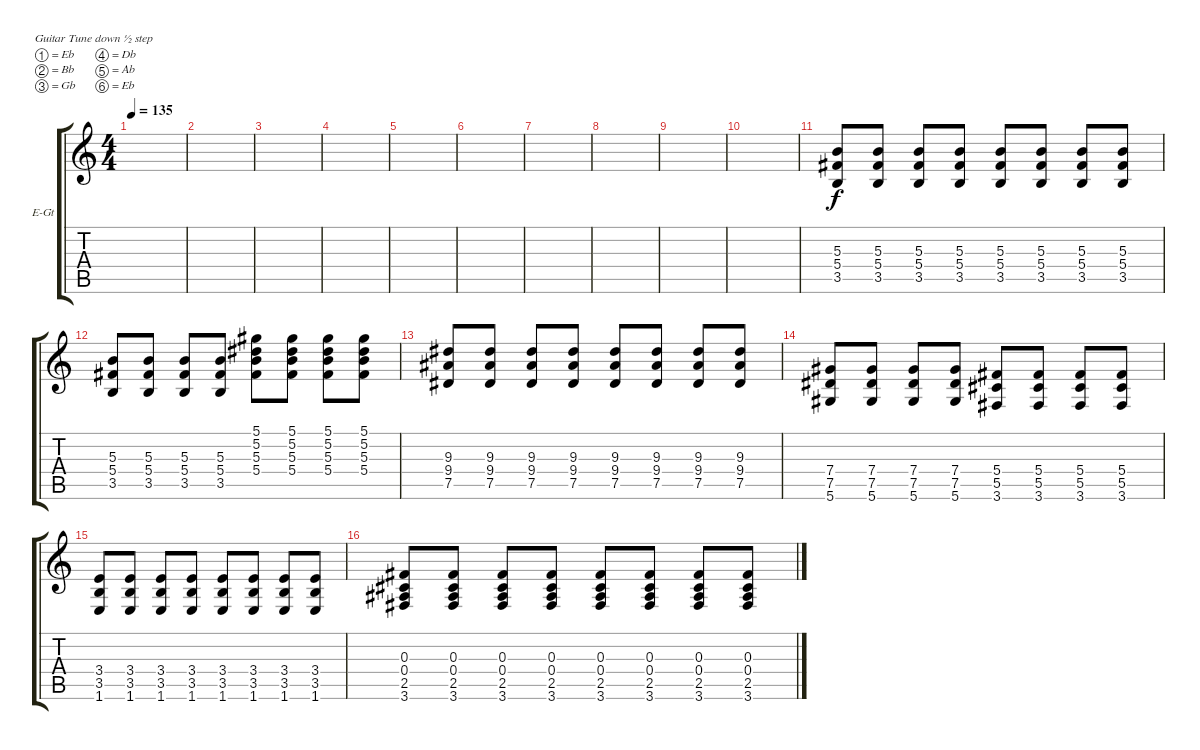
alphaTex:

\defaultSystemsLayout 4
\bracketExtendMode groupsimilarinstruments
\firstSystemTrackNameOrientation horizontal
\otherSystemsTrackNameOrientation horizontal
\track ("Electric Guitar" "E-Gt") {instrument overdrivenguitar}
\staff {score tabs}
\tuning (Eb4 Bb3 Gb3 Db3 Ab2 Eb2)
\ts (4 4)
\tempo 135
\clef g2
\ks c
|
|
|
|
|
|
|
|
|
|
(3.5 5.4 5.3).8 (3.5 5.4 5.3).8 (3.5 5.4 5.3).8 (3.5 5.4 5.3).8 (3.5 5.4 5.3).8 (3.5 5.4 5.3).8 (3.5 5.4 5.3).8 (3.5 5.4 5.3).8 |
(3.5 5.4 5.3).8 (3.5 5.4 5.3).8 (3.5 5.4 5.3).8 (3.5 5.4 5.3).8 (5.1 5.2 5.3 5.4).8 (5.1 5.2 5.3 5.4).8 (5.1 5.2 5.3 5.4).8 (5.1 5.2 5.3 5.4).8 |
(9.4 7.5 9.3).8 (7.5 9.4 9.3).8 (7.5 9.4 9.3).8 (7.5 9.4 9.3).8 (7.5 9.4 9.3).8 (7.5 9.4 9.3).8 (7.5 9.4 9.3).8 (7.5 9.4 9.3).8 |
(5.6 7.5 7.4).8 (5.6 7.5 7.4).8 (5.6 7.5 7.4).8 (5.6 7.5 7.4).8 (3.6 5.5 5.4).8 (3.6 5.5 5.4).8 (3.6 5.5 5.4).8 (3.6 5.5 5.4).8 |
(1.6 3.5 3.4).8 (1.6 3.5 3.4).8 (1.6 3.5 3.4).8 (1.6 3.5 3.4).8 (1.6 3.5 3.4).8 (1.6 3.5 3.4).8 (1.6 3.5 3.4).8 (1.6 3.5 3.4).8 |
(3.6 2.5 0.4 0.3).8 (3.6 2.5 0.4 0.3).8 (3.6 2.5 0.4 0.3).8 (3.6 2.5 0.4 0.3).8 (3.6 2.5 0.4 0.3).8 (3.6 2.5 0.4 0.3).8 (3.6 2.5 0.4 0.3).8 (3.6 2.5 0.4 0.3).8
